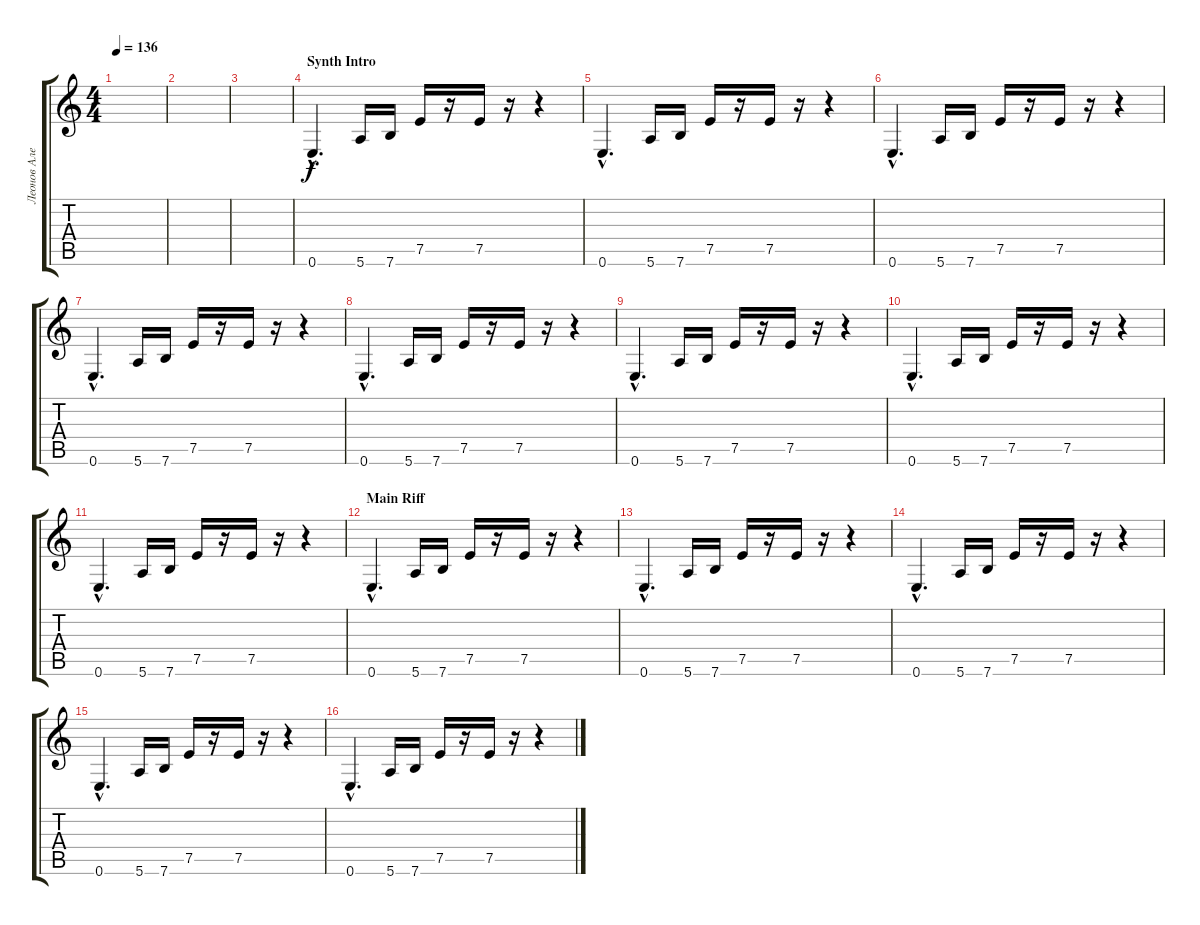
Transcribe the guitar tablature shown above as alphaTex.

\track ("Леонов Александр - Клавиши" "Леонов Але") {instrument synthbass1}
\staff {score tabs}
\tuning (E4 B3 G3 D3 A2 E2) {hide}
\ts (4 4)
\tempo 136
\clef g2
\ks c
|
|
|
\section ("" "Synth Intro")
0.6{hac}.4{d} 5.6.16 7.6.16 7.5.16 r.16 7.5.16 r.16 r.4 |
0.6{hac}.4{d} 5.6.16 7.6.16 7.5.16 r.16 7.5.16 r.16 r.4 |
0.6{hac}.4{d} 5.6.16 7.6.16 7.5.16 r.16 7.5.16 r.16 r.4 |
0.6{hac}.4{d} 5.6.16 7.6.16 7.5.16 r.16 7.5.16 r.16 r.4 |
0.6{hac}.4{d} 5.6.16 7.6.16 7.5.16 r.16 7.5.16 r.16 r.4 |
0.6{hac}.4{d} 5.6.16 7.6.16 7.5.16 r.16 7.5.16 r.16 r.4 |
0.6{hac}.4{d} 5.6.16 7.6.16 7.5.16 r.16 7.5.16 r.16 r.4 |
0.6{hac}.4{d} 5.6.16 7.6.16 7.5.16 r.16 7.5.16 r.16 r.4 |
\section ("" "Main Riff")
0.6{hac}.4{d} 5.6.16 7.6.16 7.5.16 r.16 7.5.16 r.16 r.4 |
0.6{hac}.4{d} 5.6.16 7.6.16 7.5.16 r.16 7.5.16 r.16 r.4 |
0.6{hac}.4{d} 5.6.16 7.6.16 7.5.16 r.16 7.5.16 r.16 r.4 |
0.6{hac}.4{d} 5.6.16 7.6.16 7.5.16 r.16 7.5.16 r.16 r.4 |
0.6{hac}.4{d} 5.6.16 7.6.16 7.5.16 r.16 7.5.16 r.16 r.4
